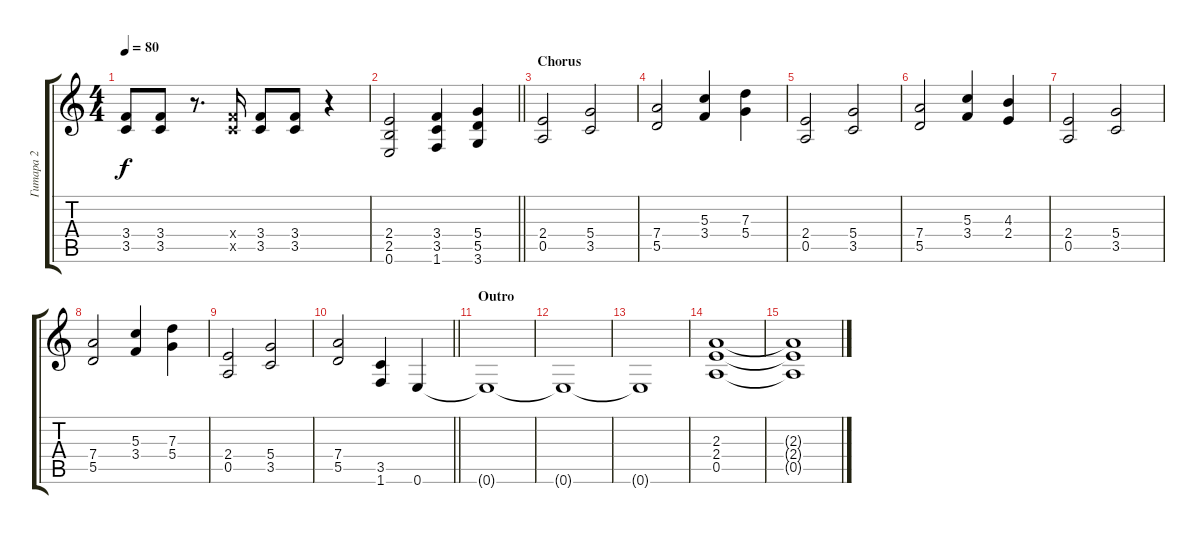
\track ("Гитара 2" "Гитара 2") {instrument distortionguitar}
\staff {score tabs}
\tuning (E4 B3 G3 D3 A2 E2) {hide}
\ts (4 4)
\tempo 80
\clef g2
\ks aminor
(3.4 3.5).8{dy f} (3.4 3.5).8 r.8{d} (3.4{x} 3.5{x}).16 (3.4 3.5).8 (3.4 3.5).8 r.4 |
\barLineRight lightlight
(2.4 2.5 0.6).2 (3.4 3.5 1.6).4 (5.4 5.5 3.6).4 |
\section ("" "Chorus")
(2.4 0.5).2 (5.4 3.5).2 |
(7.4 5.5).2 (5.3 3.4).4 (7.3 5.4).4 |
(2.4 0.5).2 (5.4 3.5).2 |
(7.4 5.5).2 (5.3 3.4).4 (4.3 2.4).4 |
(2.4 0.5).2 (5.4 3.5).2 |
(7.4 5.5).2 (5.3 3.4).4 (7.3 5.4).4 |
(2.4 0.5).2 (5.4 3.5).2 |
\barLineRight lightlight
(7.4 5.5).2 (3.5 1.6).4 0.6.4 |
\section ("" "Outro")
0.6{t}.1 |
0.6{t}.1 |
0.6{t}.1 |
(2.3 2.4 0.5).1 |
(2.3{t} 2.4{t} 0.5{t}).1
